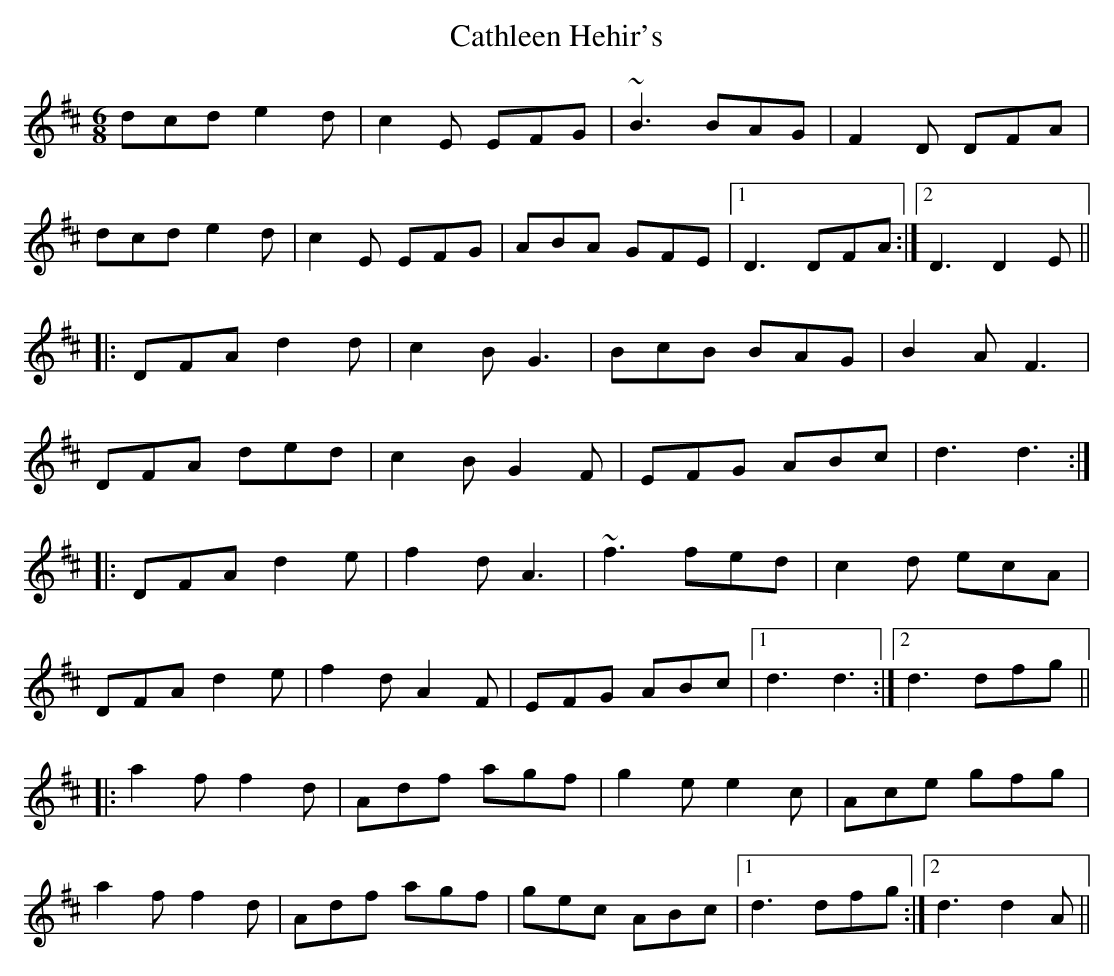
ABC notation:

X:1
T:Cathleen Hehir's
M:6/8
K:D
dcd e2d|c2E EFG|~B3 BAG|F2D DFA|
dcd e2d|c2E EFG|ABA GFE|1 D3 DFA:|2 D3 D2E||
|:DFA d2d|c2B G3|BcB BAG|B2A F3|
DFA ded|c2B G2F|EFG ABc| d3 d3:|
|:DFA d2e|f2d A3|~f3 fed|c2d ecA|
DFA d2e|f2d A2F|EFG ABc|1 d3 d3:|2 d3 dfg||
|:a2f f2d|Adf agf|g2e e2c|Ace gfg|
a2f f2d|Adf agf|gec ABc|1 d3 dfg:|2 d3 d2A||
